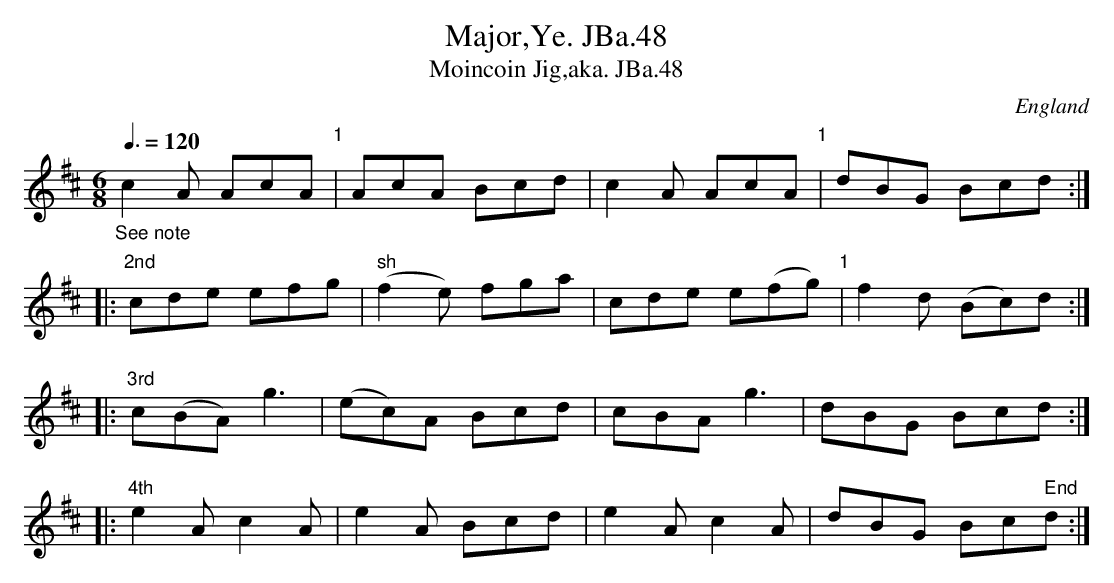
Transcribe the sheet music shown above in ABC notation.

X:1
T:Major,Ye. JBa.48
T:Moincoin Jig,aka. JBa.48
L:1/8
M:6/8
O:England
Q:3/8=120
K:D Major
"_See note"c2A AcA "1" | AcA Bcd | c2A AcA  "1" | dBG Bcd :|!
|:"2nd" cde efg | ("sh"f2e) fga | cde e(fg)  "1" | f2d (Bc)d :|!
|:"3rd" c(BA) g3 | (ec)A Bcd | cBA g3 | dBG Bcd :|!
|:"4th" e2Ac2A | e2A Bcd | e2Ac2A | dBG Bc" End"d :|
